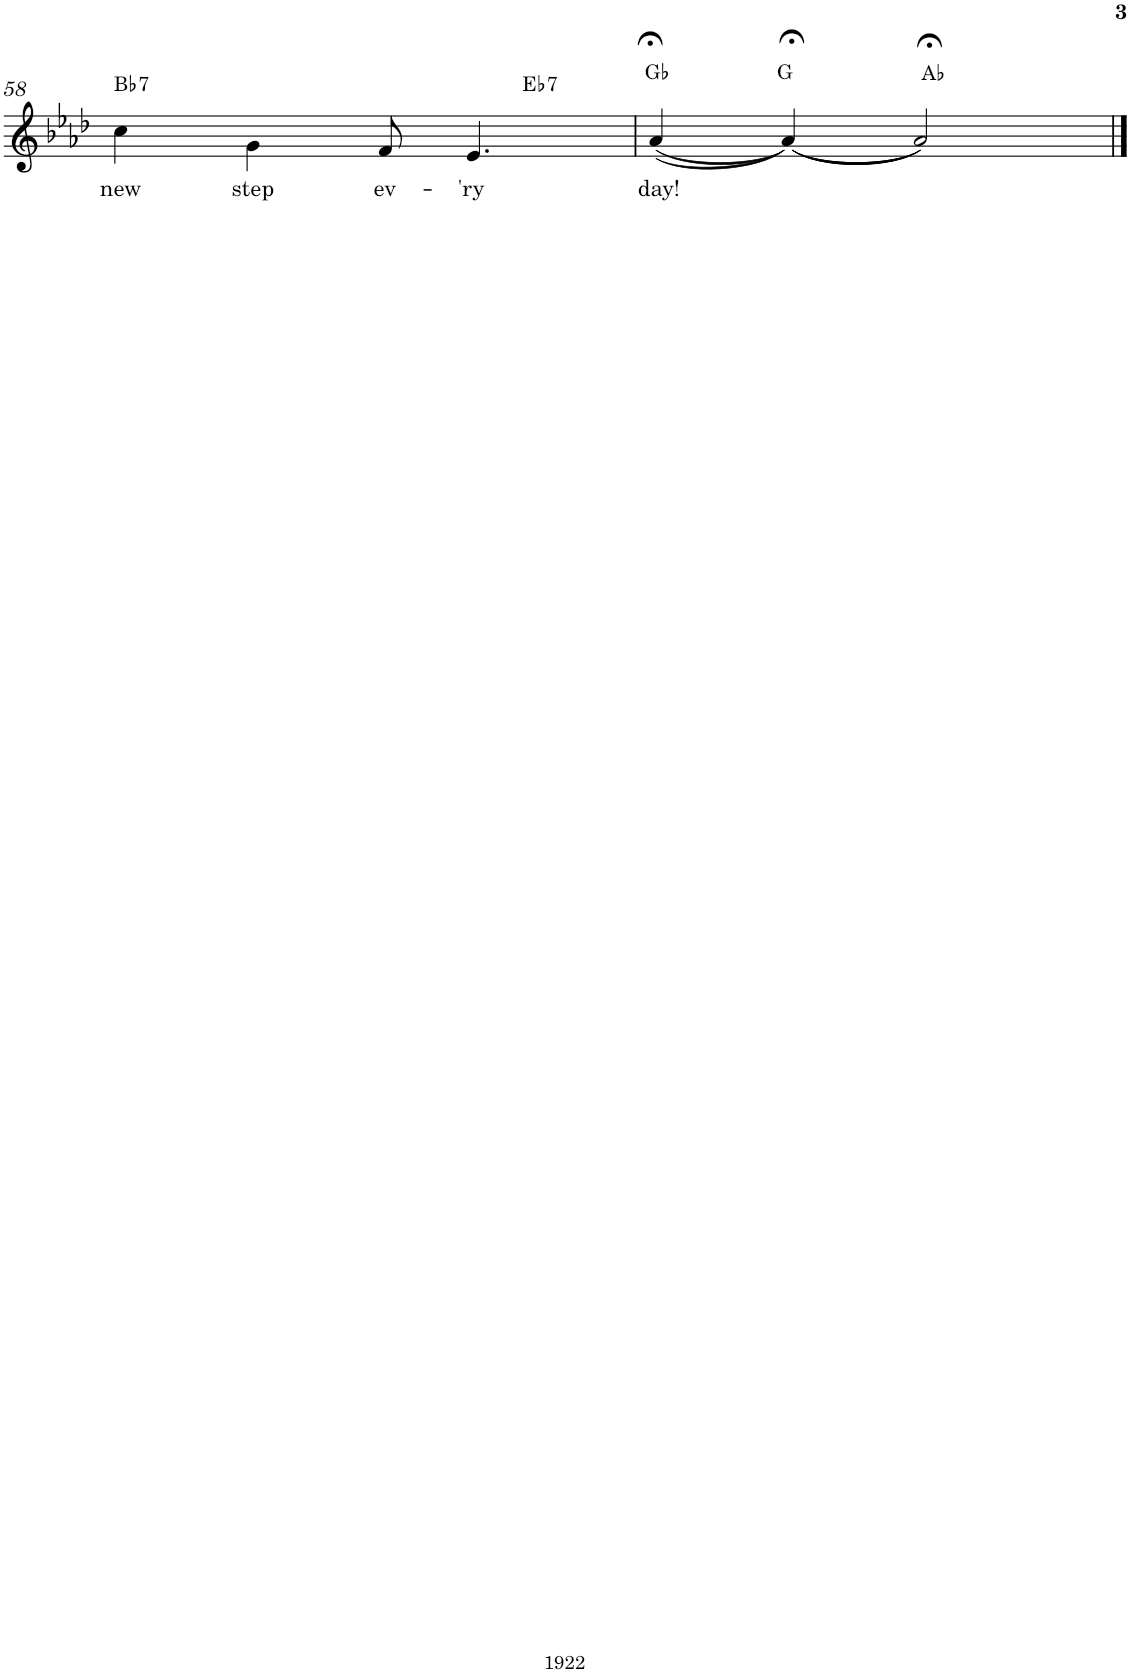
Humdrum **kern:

**kern	**text	**harte
*part1	*part1	*part1
*staff1	*staff1	*
*I"Piano	*	*
*I'Pno.	*	*
!!LO:PB:g=z
*clefG2	*	*
*k[b-e-a-d-]	*	*
*M4/4	*	*
=58	=58	=58
!	!LO:LY:b	!LO:H:kt=7
*^	*	*
4cc\	2.ryy	new	Bb:7
!	!	!LO:LY:b	!
4g\	.	step	.
!	!	!LO:LY:b	!
8f/	.	ev-	.
!	!	!LO:LY:b	!
4.e-/	.	-'ry	.
!	!	!	!LO:H:kt=7
.	4ryy	.	Eb:7
=59	=59	=59	=59
!	!	!LO:LY:b	!
*v	*v	*	*
((4a-;</	day!	Gb:maj
((4a-;</))	.	G:maj
2a-;</))	.	Ab:maj
==	==	==
*-	*-	*-
